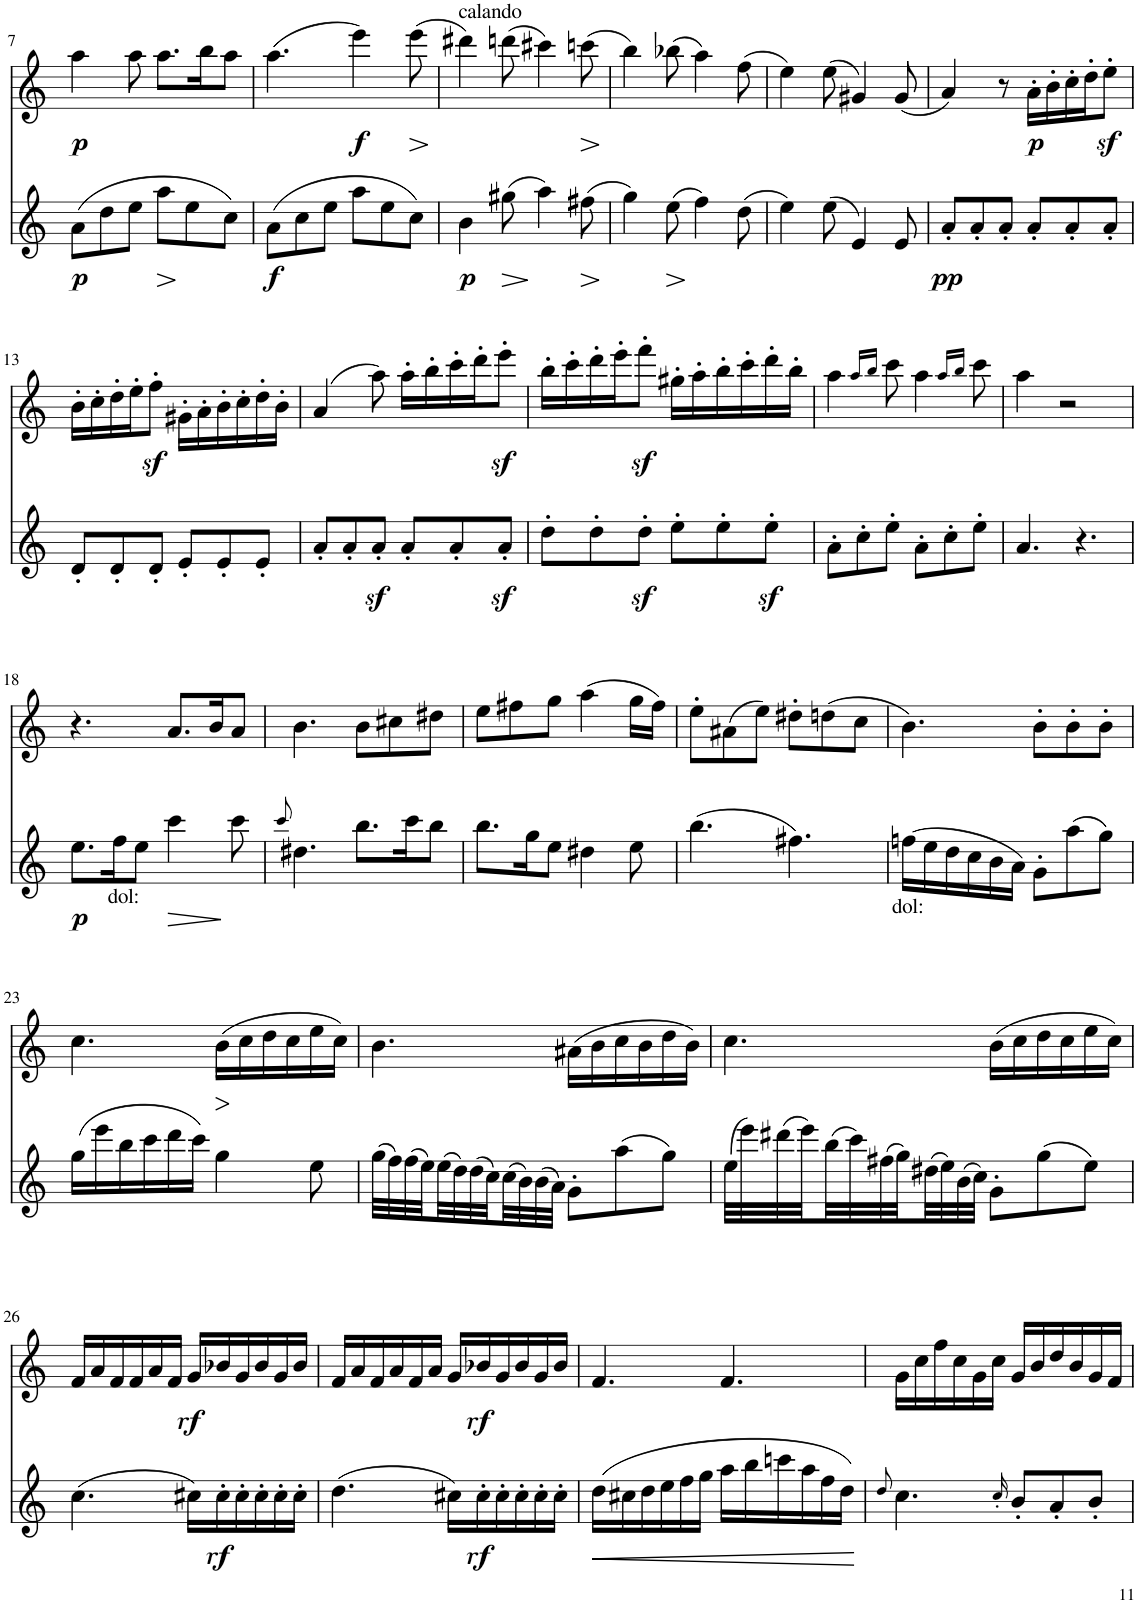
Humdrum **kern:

**kern	**dynam	**kern	**dynam
*part2	*part2	*part1	*part1
*staff2	*staff2	*staff1	*staff1
*I"Flöte	*	*I"Flöte 1	*
*I'Fl	*	*I'Fl	*
!!LO:PB:g=z
*clefG2	*	*clefG2	*
*k[]	*	*k[]	*
*M6/8	*	*M6/8	*
=7	=7	=7	=7
!	!LO:DY:b	!	!LO:DY:b
(8a\L	p	4aa\	p
8dd\	.	.	.
8ee\J	.	8aa\	.
!	!LO:HP:b	!	!
8aa\L	>	8.aa\L	.
8ee\	.	.	.
.	.	16bb\K	.
8cc\J)	.	8aa\J	.
=8	=8	=8	=8
!	!LO:DY:b	!	!
(8a\L	f	(4.aa\	.
8cc\	.	.	.
8ee\J	.	.	.
!	!	!	!LO:DY:b
8aa\L	.	4eee\)	f
8ee\	.	.	.
!	!	!	!LO:HP:b
8cc\J)	.	(8eee\	>
.	.	.	]
=9	=9	=9	=9
!	!	!LO:TX:a:t=calando	!
!	!LO:DY:b	!	!
4b\	p	4ddd#X\)	.
!	!LO:HP:b	!	!
(8gg#X\	>	(8dddn\	.
4aa\)	]	4ccc#X\)	.
!	!LO:HP:b	!	!LO:HP:b
(8ff#X\	>	(8cccn\	>
.	]	.	]
=10	=10	=10	=10
4gg\)	.	4bb\)	.
!	!LO:HP:b	!	!
(8ee\	>	(8bb-X\	.
4ff\)	]	4aa\)	.
(8dd\	.	(8ff\	.
=11	=11	=11	=11
4ee\)	.	4ee\)	.
(8ee\	.	(8ee\	.
4e/)	.	4g#X/)	.
8e/	.	(8g#/	.
=12	=12	=12	=12
!	!LO:DY:b	!	!
8a'/L	pp	4a/)	.
8a'/	.	.	.
8a'/J	.	8r	.
!	!	!	!LO:DY:b
8a'/L	.	16a'\LL	p
.	.	16b'\	.
8a'/	.	16cc'\	.
.	.	16dd'\J	.
8a'/J	.	8eez<'\J	.
!!LO:LB:g=z
=13	=13	=13	=13
8d'/L	.	16b'\LL	.
.	.	16cc'\	.
8d'/	.	16dd'\	.
.	.	16ee'\J	.
8d'/J	.	8ffz<'\J	.
8e'/L	.	16g#X'\LL	.
.	.	16a'\	.
8e'/	.	16b'\	.
.	.	16cc'\	.
8e'/J	.	16dd'\	.
.	.	16b'\JJ	.
=14	=14	=14	=14
8a'/L	.	(4a/	.
8a'/	.	.	.
8az<'/J	.	8aa\)	.
8a'/L	.	16aa'\LL	.
.	.	16bb'\	.
8a'/	.	16ccc'\	.
.	.	16ddd'\J	.
8az<'/J	.	8eeez<'\J	.
=15	=15	=15	=15
8dd'\L	.	16bb'\LL	.
.	.	16ccc'\	.
8dd'\	.	16ddd'\	.
.	.	16eee'\J	.
8ddz<'\J	.	8fffz<'\J	.
8ee'\L	.	16gg#X'\LL	.
.	.	16aa'\	.
8ee'\	.	16bb'\	.
.	.	16ccc'\	.
8eez<'\J	.	16ddd'\	.
.	.	16bb'\JJ	.
=16	=16	=16	=16
8a'\L	.	4aa\	.
8cc'\	.	.	.
.	.	16qaa/LL	.
.	.	16qbb/JJ	.
8ee'\J	.	8ccc\	.
8a'\L	.	4aa\	.
8cc'\	.	.	.
.	.	16qaa/LL	.
.	.	16qbb/JJ	.
8ee'\J	.	8ccc\	.
=17	=17	=17	=17
4.a/	.	4aa\	.
.	.	2r	.
4.r	.	.	.
!!LO:LB:g=z
=18	=18	=18	=18
!	!LO:DY:b	!	!
8.ee\L	p	4.r	.
!LO:TX:b:t=dol&colon;	!	!	!
16ff\K	.	.	.
8ee\J	.	.	.
!	!LO:HP:b	!	!
4ccc\	>	8.a/L	.
.	.	16b/K	.
8ccc\	]	8a/J	.
=19	=19	=19	=19
8qccc/	.	.	.
4.dd#X\	.	4.b\	.
8.bb\L	.	8b\L	.
.	.	8cc#X\	.
16ccc\K	.	.	.
8bb\J	.	8dd#X\J	.
=20	=20	=20	=20
8.bb\L	.	8ee\L	.
.	.	8ff#X\	.
16gg\K	.	.	.
8ee\J	.	8gg\J	.
4dd#X\	.	(4aa\	.
8ee\	.	16gg\LL	.
.	.	16ff#\JJ)	.
=21	=21	=21	=21
(4.bb\	.	8ee'\L	.
.	.	(8a#X\	.
.	.	8ee\J)	.
4.ff#X\)	.	8dd#X'\L	.
.	.	(8ddn\	.
.	.	8cc\J	.
=22	=22	=22	=22
!LO:TX:b:t=dol&colon;	!	!	!
(16ffn\LL	.	4.b\)	.
16ee\	.	.	.
16dd\	.	.	.
16cc\	.	.	.
16b\	.	.	.
16a\JJ)	.	.	.
8g'\L	.	8b'\L	.
(8aa\	.	8b'\	.
8gg\J)	.	8b'\J	.
!!LO:LB:g=z
=23	=23	=23	=23
(16gg\LL	.	4.cc\	.
16eee\	.	.	.
16bb\	.	.	.
16ccc\	.	.	.
16ddd\	.	.	.
16ccc\JJ)	.	.	.
!	!	!	!LO:HP:b
4gg\	.	(16b\LL	>
.	.	16cc\	]
.	.	16dd\	.
.	.	16cc\	.
8ee\	.	16ee\	.
.	.	16cc\JJ)	.
=24	=24	=24	=24
(32gg\LLL	.	4.b\	.
32ff\)	.	.	.
(32ff\	.	.	.
32ee\)	.	.	.
(32ee\	.	.	.
32dd\)	.	.	.
(32dd\	.	.	.
32cc\)	.	.	.
(32cc\	.	.	.
32b\)	.	.	.
(32b\	.	.	.
32a\JJJ)	.	.	.
8g'\L	.	(16a#X\LL	.
.	.	16b\	.
(8aa\	.	16cc\	.
.	.	16b\	.
8gg\J)	.	16dd\	.
.	.	16b\JJ)	.
=25	=25	=25	=25
(32ee\LLL	.	4.cc\	.
32eee\)	.	.	.
(32ddd#X\	.	.	.
32eee\)	.	.	.
(32bb\	.	.	.
32ccc\)	.	.	.
(32ff#X\	.	.	.
32gg\)	.	.	.
(32dd#X\	.	.	.
32ee\)	.	.	.
(32b\	.	.	.
32cc\JJJ)	.	.	.
8g'\L	.	(16b\LL	.
.	.	16cc\	.
(8gg\	.	16dd\	.
.	.	16cc\	.
8ee\J)	.	16ee\	.
.	.	16cc\JJ)	.
!!LO:LB:g=z
=26	=26	=26	=26
(4.cc\	.	16f/LL	.
.	.	16a/	.
.	.	16f/	.
.	.	16f/	.
.	.	16a/	.
.	.	16f/JJ	.
!	!	!	!LO:DY:b
16cc#X\LL)	.	16g/LL	rf
!	!LO:DY:b	!	!
16cc#'\	rf	16b-X/	.
16cc#'\	.	16g/	.
16cc#'\	.	16b-/	.
16cc#'\	.	16g/	.
16cc#'\JJ	.	16b-/JJ	.
=27	=27	=27	=27
(4.dd\	.	16f/LL	.
.	.	16a/	.
.	.	16f/	.
.	.	16a/	.
.	.	16f/	.
.	.	16a/JJ	.
16cc#X\LL)	.	16g/LL	.
!	!LO:DY:b	!	!LO:DY:b
16cc#'\	rf	16b-X/	rf
16cc#'\	.	16g/	.
16cc#'\	.	16b-/	.
16cc#'\	.	16g/	.
16cc#'\JJ	.	16b-/JJ	.
=28	=28	=28	=28
(16dd\LL	.	4.f/	.
16cc#X\	.	.	.
16dd\	.	.	.
16ee\	.	.	.
16ff\	.	.	.
16gg\JJ	.	.	.
16aa\LL	.	4.f/	.
16bb\	.	.	.
16cccn\	.	.	.
16aa\	.	.	.
16ff\	.	.	.
16dd\JJ)	.	.	.
.	]	.	.
=29	=29	=29	=29
8qdd/	.	.	.
4.cc\	.	16g\LL	.
.	.	16cc\	.
.	.	16ff\	.
.	.	16cc\	.
.	.	16g\	.
.	.	16cc\JJ	.
16qcc'/	.	.	.
8b'/L	.	16g/LL	.
.	.	16b/	.
8a'/	.	16dd/	.
.	.	16b/	.
8b'/J	.	16g/	.
.	.	16f/JJ	.
=	=	=	=
*-	*-	*-	*-
